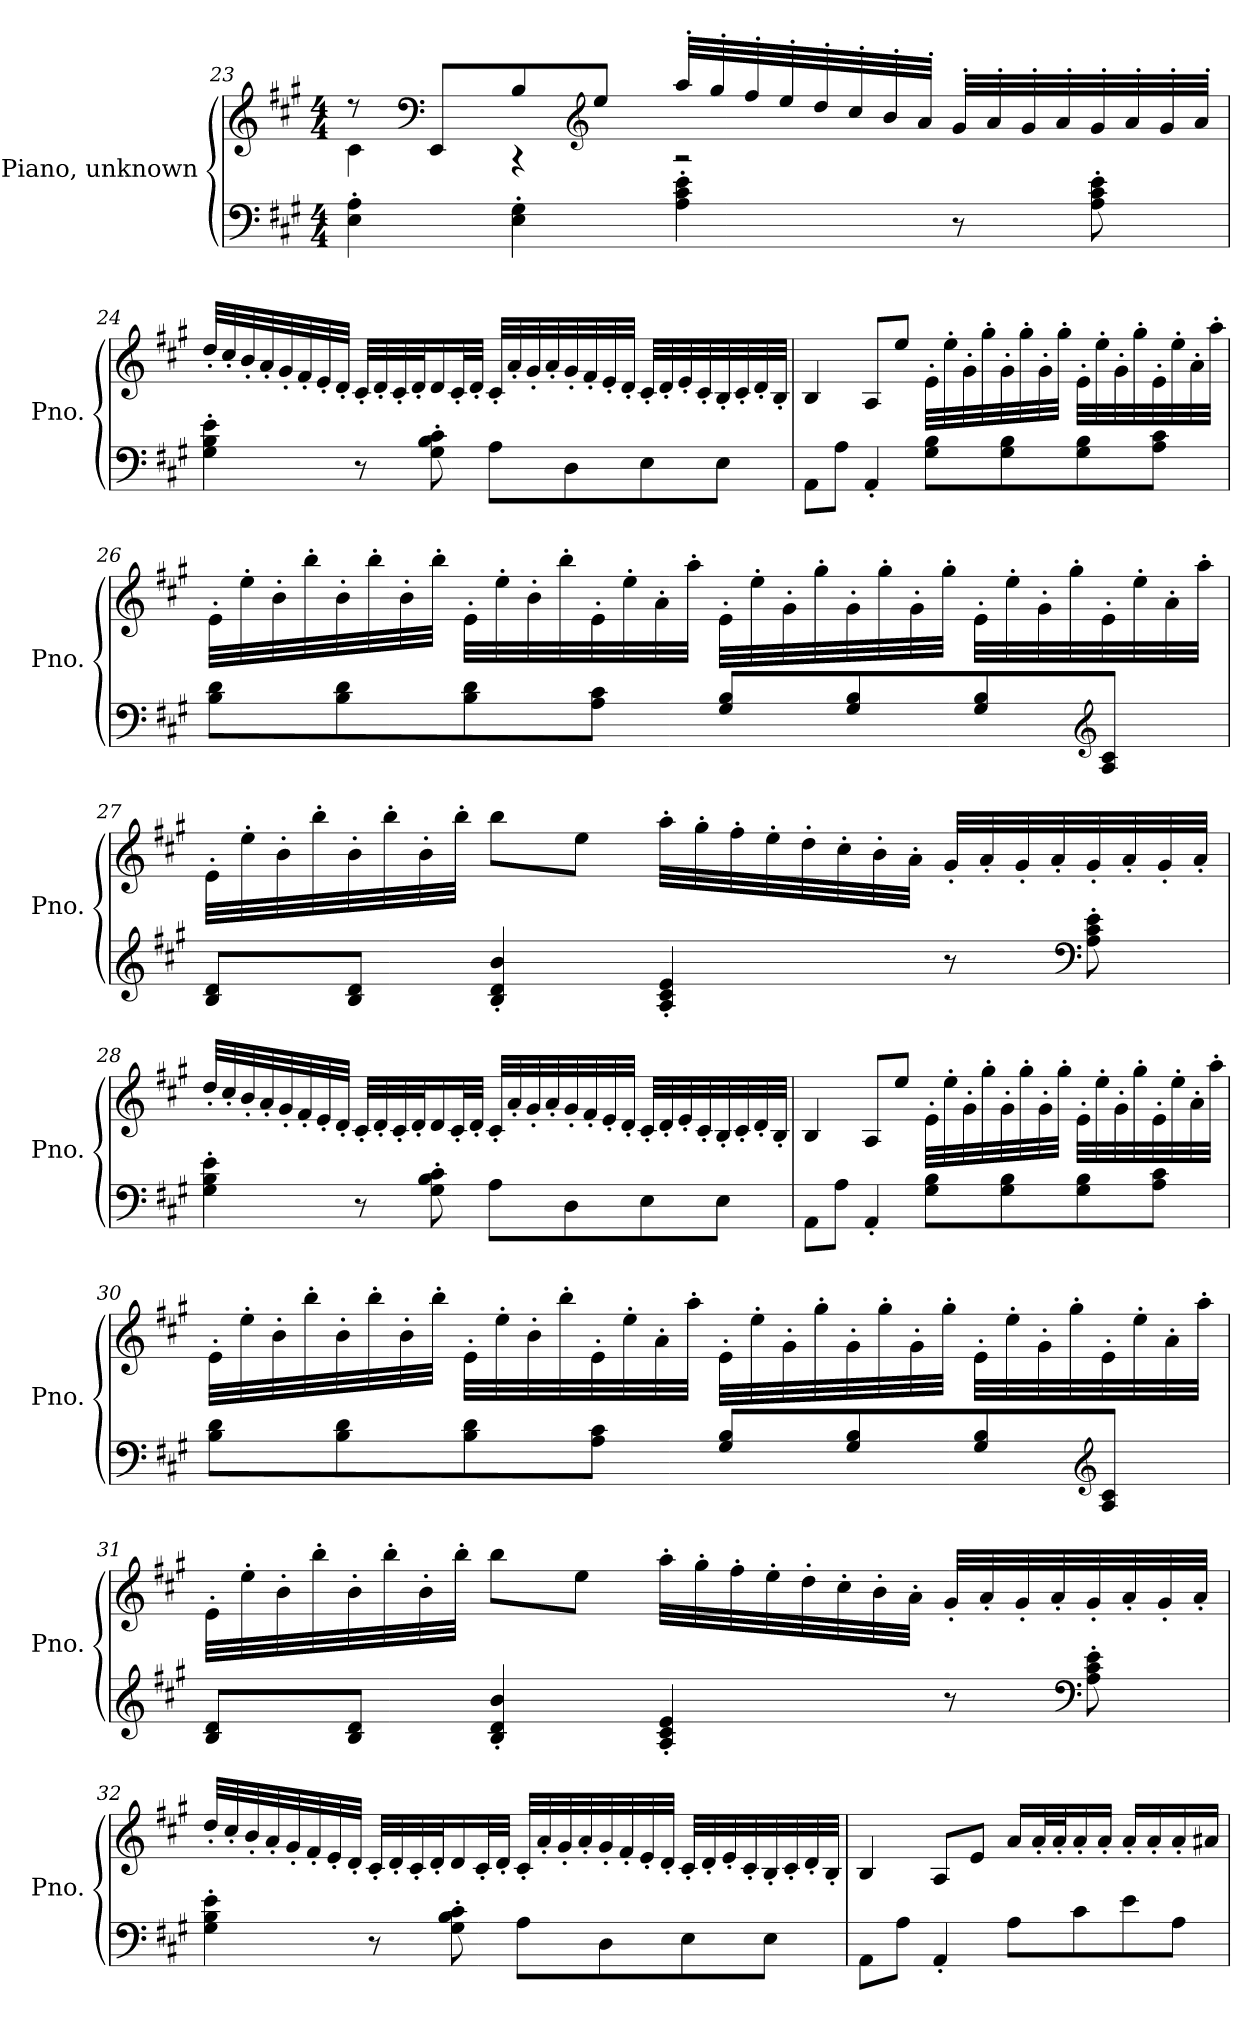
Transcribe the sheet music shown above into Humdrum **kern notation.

**kern	**kern
*part1	*part1
*staff2	*staff1
*I"Piano, unknown	*
*I'Pno.	*
!!LO:PB:g=z
*clefF4	*clefG2
*k[f#c#g#]	*k[f#c#g#]
*M4/4	*M4/4
=23	=23
*	*^
4E\' 4A\'	8r	4c#\
*	*clefF4	*
.	8EE/L	.
4E\' 4G#\'	8B/	4r
*	*clefG2	*
.	8ee/J	.
4A\' 4c#\' 4e\'	32aa'/LLL	2r
.	32gg#'/	.
.	32ff#'/	.
.	32ee'/	.
.	32dd'/	.
.	32cc#'/	.
.	32b'/	.
.	32a'/JJJ	.
8r	32g#'/LLL	.
.	32a'/	.
.	32g#'/	.
.	32a'/	.
8A\' 8c#\' 8e\'	32g#'/	.
.	32a'/	.
.	32g#'/	.
.	32a'/JJJ	.
*	*v	*v
!!LO:LB:g=z
=24	=24
4G#\' 4B\' 4e\'	32dd'/LLL
.	32cc#'/
.	32b'/
.	32a'/
.	32g#'/
.	32f#'/
.	32e'/
.	32d'/JJJ
8r	32c#'/LLL
.	32d'/
.	32c#'/
.	32d'/J
8G#\' 8B\' 8c#\'	16d/
.	32c#'/L
.	32d'/JJJ
8A\L	32c#'/LLL
.	32a'/
.	32g#'/
.	32a'/
8D\	32g#'/
.	32f#'/
.	32e'/
.	32d'/JJJ
8E\	32c#'/LLL
.	32d'/
.	32e'/
.	32c#'/
8E\J	32B'/
.	32c#'/
.	32d'/
.	32B'/JJJ
!!LO:LB:g=z
=25	=25
8AA\L	4B/
8A\J	.
4AA'/	8A/L
.	8ee/J
8G#\ 8B\L	32e'\LLL
.	32ee'\
.	32g#'\
.	32gg#'\
8G#\ 8B\	32g#'\
.	32gg#'\
.	32g#'\
.	32gg#'\JJJ
8G#\ 8B\	32e'\LLL
.	32ee'\
.	32g#'\
.	32gg#'\
8A\ 8c#\J	32e'\
.	32ee'\
.	32a'\
.	32aa'\JJJ
!!LO:LB:g=z
=26	=26
8B\ 8d\L	32e'\LLL
.	32ee'\
.	32b'\
.	32bb'\
8B\ 8d\	32b'\
.	32bb'\
.	32b'\
.	32bb'\JJJ
8B\ 8d\	32e'\LLL
.	32ee'\
.	32b'\
.	32bb'\
8A\ 8c#\J	32e'\
.	32ee'\
.	32a'\
.	32aa'\JJJ
8G#/ 8B/L	32e'\LLL
.	32ee'\
.	32g#'\
.	32gg#'\
8G#/ 8B/	32g#'\
.	32gg#'\
.	32g#'\
.	32gg#'\JJJ
8G#/ 8B/	32e'\LLL
.	32ee'\
.	32g#'\
.	32gg#'\
*clefG2	*
8A/ 8c#/J	32e'\
.	32ee'\
.	32a'\
.	32aa'\JJJ
!!LO:LB:g=z
=27	=27
8B/ 8d/L	32e'\LLL
.	32ee'\
.	32b'\
.	32bb'\
8B/ 8d/J	32b'\
.	32bb'\
.	32b'\
.	32bb'\JJJ
4B/' 4d/' 4b/'	8bb\L
.	8ee\J
4A/' 4c#/' 4e/'	32aa'\LLL
.	32gg#'\
.	32ff#'\
.	32ee'\
.	32dd'\
.	32cc#'\
.	32b'\
.	32a'\JJJ
8r	32g#'/LLL
.	32a'/
.	32g#'/
.	32a'/
*clefF4	*
8A\' 8c#\' 8e\'	32g#'/
.	32a'/
.	32g#'/
.	32a'/JJJ
!!LO:LB:g=z
=28	=28
4G#\' 4B\' 4e\'	32dd'/LLL
.	32cc#'/
.	32b'/
.	32a'/
.	32g#'/
.	32f#'/
.	32e'/
.	32d'/JJJ
8r	32c#'/LLL
.	32d'/
.	32c#'/
.	32d'/J
8G#\' 8B\' 8c#\'	16d/
.	32c#'/L
.	32d'/JJJ
8A\L	32c#'/LLL
.	32a'/
.	32g#'/
.	32a'/
8D\	32g#'/
.	32f#'/
.	32e'/
.	32d'/JJJ
8E\	32c#'/LLL
.	32d'/
.	32e'/
.	32c#'/
8E\J	32B'/
.	32c#'/
.	32d'/
.	32B'/JJJ
!!LO:PB:g=z
=29	=29
8AA\L	4B/
8A\J	.
4AA'/	8A/L
.	8ee/J
8G#\ 8B\L	32e'\LLL
.	32ee'\
.	32g#'\
.	32gg#'\
8G#\ 8B\	32g#'\
.	32gg#'\
.	32g#'\
.	32gg#'\JJJ
8G#\ 8B\	32e'\LLL
.	32ee'\
.	32g#'\
.	32gg#'\
8A\ 8c#\J	32e'\
.	32ee'\
.	32a'\
.	32aa'\JJJ
!!LO:LB:g=z
=30	=30
8B\ 8d\L	32e'\LLL
.	32ee'\
.	32b'\
.	32bb'\
8B\ 8d\	32b'\
.	32bb'\
.	32b'\
.	32bb'\JJJ
8B\ 8d\	32e'\LLL
.	32ee'\
.	32b'\
.	32bb'\
8A\ 8c#\J	32e'\
.	32ee'\
.	32a'\
.	32aa'\JJJ
8G#/ 8B/L	32e'\LLL
.	32ee'\
.	32g#'\
.	32gg#'\
8G#/ 8B/	32g#'\
.	32gg#'\
.	32g#'\
.	32gg#'\JJJ
8G#/ 8B/	32e'\LLL
.	32ee'\
.	32g#'\
.	32gg#'\
*clefG2	*
8A/ 8c#/J	32e'\
.	32ee'\
.	32a'\
.	32aa'\JJJ
!!LO:LB:g=z
=31	=31
8B/ 8d/L	32e'\LLL
.	32ee'\
.	32b'\
.	32bb'\
8B/ 8d/J	32b'\
.	32bb'\
.	32b'\
.	32bb'\JJJ
4B/' 4d/' 4b/'	8bb\L
.	8ee\J
4A/' 4c#/' 4e/'	32aa'\LLL
.	32gg#'\
.	32ff#'\
.	32ee'\
.	32dd'\
.	32cc#'\
.	32b'\
.	32a'\JJJ
8r	32g#'/LLL
.	32a'/
.	32g#'/
.	32a'/
*clefF4	*
8A\' 8c#\' 8e\'	32g#'/
.	32a'/
.	32g#'/
.	32a'/JJJ
!!LO:LB:g=z
=32	=32
4G#\' 4B\' 4e\'	32dd'/LLL
.	32cc#'/
.	32b'/
.	32a'/
.	32g#'/
.	32f#'/
.	32e'/
.	32d'/JJJ
8r	32c#'/LLL
.	32d'/
.	32c#'/
.	32d'/J
8G#\' 8B\' 8c#\'	16d/
.	32c#'/L
.	32d'/JJJ
8A\L	32c#'/LLL
.	32a'/
.	32g#'/
.	32a'/
8D\	32g#'/
.	32f#'/
.	32e'/
.	32d'/JJJ
8E\	32c#'/LLL
.	32d'/
.	32e'/
.	32c#'/
8E\J	32B'/
.	32c#'/
.	32d'/
.	32B'/JJJ
=33	=33
8AA\L	4B/
8A\J	.
4AA'/	8A/L
.	8e/J
8A\L	16a/LL
.	32a'/L
.	32a'/J
8c#\	16a'/
.	16a'/JJ
8e\	16a'/LL
.	16a'/
8A\J	16a'/
.	16a#X/JJ
=	=
*-	*-
